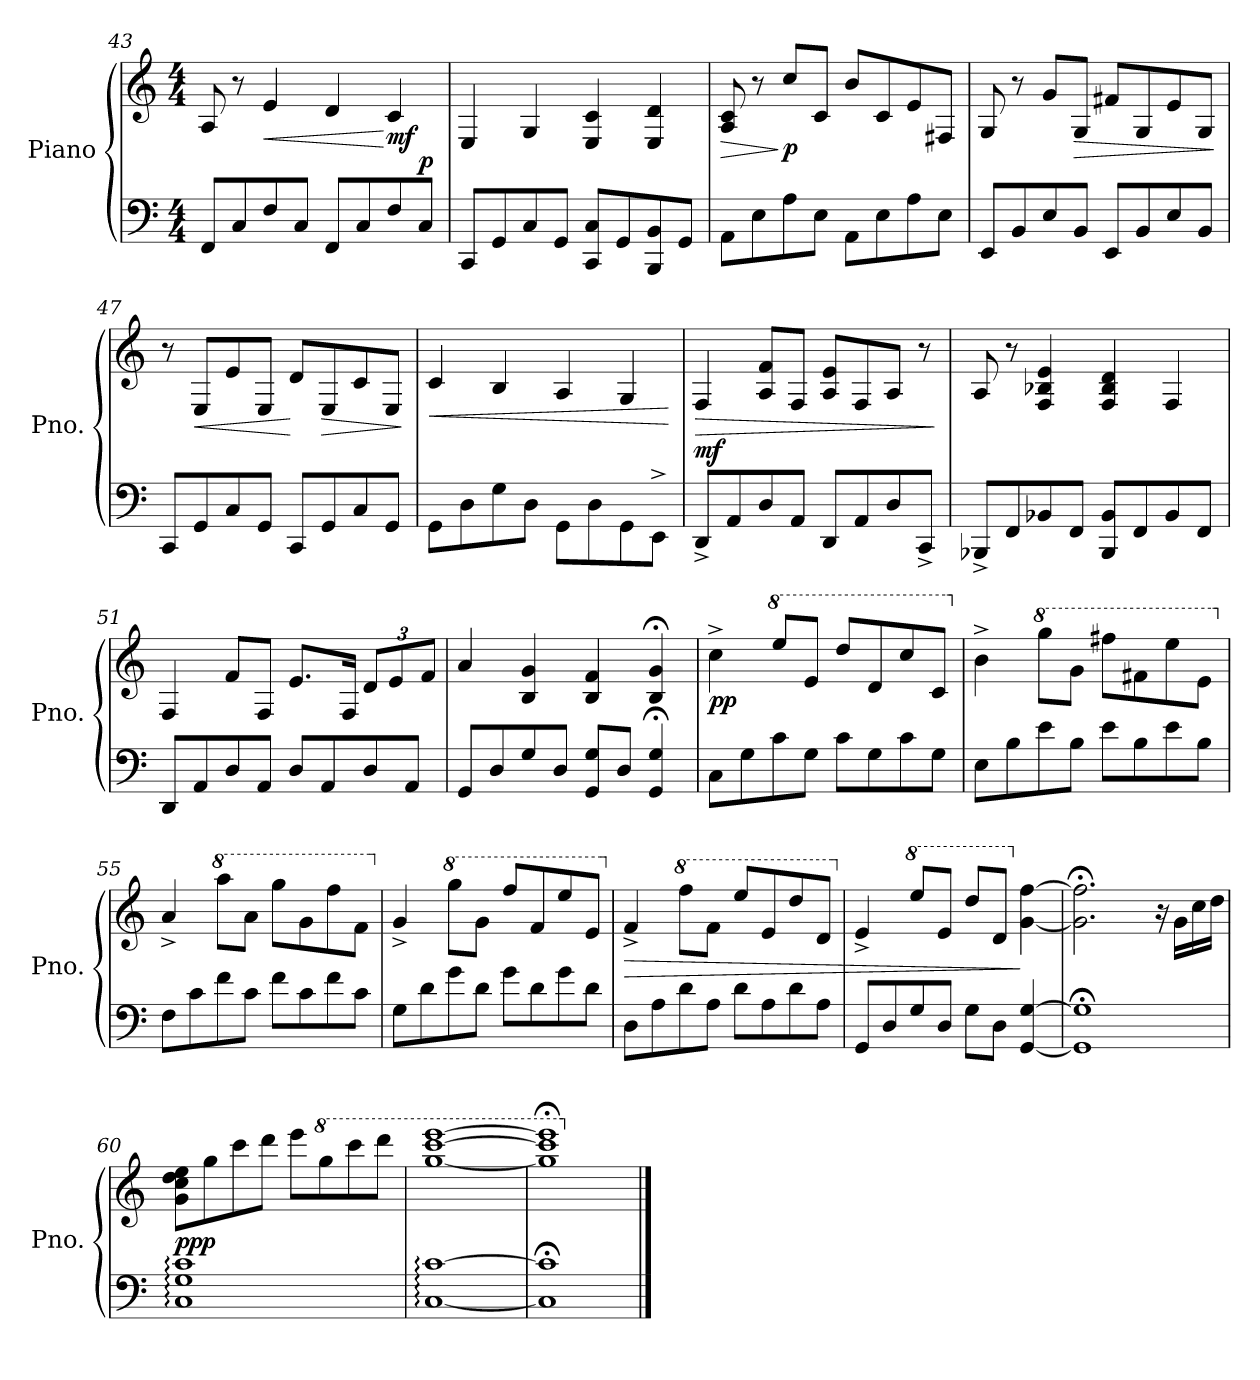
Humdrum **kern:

**kern	**kern	**dynam
*part1	*part1	*part1
*staff2	*staff1	*staff1/2
*I"Piano	*	*
*I'Pno.	*	*
*clefF4	*clefG2	*
*k[]	*k[]	*
*M4/4	*M4/4	*
=43	=43	=43
8FF/L	8A/	.
8C/	8r	.
!	!	!LO:HP:b
8F/	4e/	<
8C/J	.	.
8FF/L	4d/	.
8C/	.	.
!	!	!LO:DY:n=1:b
8F/	4c/	[ mf
!	!	!LO:DY:n=2:a=2
8C/J	.	p
=44	=44	=44
8CC/L	4E/	.
8GG/	.	.
8C/	4G/	.
8GG/J	.	.
8CC/ 8C/L	4E/ 4c/	.
8GG/	.	.
8BBB/ 8BB/	4E/ 4d/	.
8GG/J	.	.
!!LO:LB:g=z
=45	=45	=45
!	!	!LO:HP:b
8AA\L	8A/ 8c/	>
8E\	8r	.
!	!	!LO:DY:n=1:b
8A\	8cc/L	] p
8E\J	8c/J	.
8AA\L	8b/L	.
8E\	8c/	.
8A\	8e/	.
8E\J	8F#X/J	.
=46	=46	=46
8EE/L	8G/	.
8BB/	8r	.
8E/	8g/L	.
!	!	!LO:HP:b
8BB/J	8G/J	>
8EE/L	8f#X/L	.
8BB/	8G/	.
8E/	8e/	.
8BB/J	8G/J	.
.	.	]
=47	=47	=47
8CC/L	8r	.
!	!	!LO:HP:b
8GG/	8E/L	<
8C/	8e/	.
8GG/J	8E/J	.
8CC/L	8d/L	[
!	!	!LO:HP:b
8GG/	8E/	>
8C/	8c/	.
8GG/J	8E/J	.
.	.	]
=48	=48	=48
!	!	!LO:HP:b
8GG\L	4c/	<
8D\	.	.
8G\	4B/	.
8D\J	.	.
8GG\L	4A/	.
8D\	.	.
8GG\	4G/	.
8EE^\J	.	.
.	.	[
!!LO:LB:g=z
=49	=49	=49
!	!	!LO:HP:b
!	!	!LO:DY:n=1:a=2
8DD^/L	4F/	> mf
8AA/	.	.
8D/	8A/ 8f/L	.
8AA/J	8F/J	.
8DD/L	8A/ 8e/L	.
8AA/	8F/	.
8D/	8A/J	.
8CC^/J	8r	.
.	.	]
=50	=50	=50
8BBB-X^/L	8A/	.
8FF/	8r	.
8BB-X/	4F/ 4B-X/ 4e/	.
8FF/J	.	.
8BBB-/ 8BB-/L	4F/ 4B-/ 4d/	.
8FF/	.	.
8BB-/	4F/	.
8FF/J	.	.
=51	=51	=51
8DD/L	4F/	.
8AA/	.	.
8D/	8f/L	.
8AA/J	8F/J	.
8D/L	8.e/L	.
8AA/	.	.
.	16F/Jk	.
*	*Xbrackettup	*
8D/	12d/L	.
.	12e/	.
8AA/J	.	.
.	12f/J	.
=52	=52	=52
8GG/L	4a/	.
8D/	.	.
8G/	4B/ 4g/	.
8D/J	.	.
8GG/ 8G/L	4B/ 4f/	.
8D/J	.	.
4GG/; 4G/;	4B/;< 4g/;<	.
=53	=53	=53
!	!	!LO:DY:b
8C\L	4cc^\	pp
8G\	.	.
*	*8va	*
8c\	8eee/L	.
8G\J	8ee/J	.
8c\L	8ddd/L	.
8G\	8dd/	.
8c\	8ccc/	.
8G\J	8cc/J	.
!!LO:LB:g=z
=54	=54	=54
*	*X8va	*
8E\L	4b^\	.
8B\	.	.
*	*8va	*
8e\	8ggg\L	.
8B\J	8gg\J	.
8e\L	8fff#X\L	.
8B\	8ff#X\	.
8e\	8eee\	.
8B\J	8ee\J	.
=55	=55	=55
*	*X8va	*
8F\L	4a^/	.
8c\	.	.
*	*8va	*
8f\	8aaa\L	.
8c\J	8aa\J	.
8f\L	8ggg\L	.
8c\	8gg\	.
8f\	8fff\	.
8c\J	8ff\J	.
=56	=56	=56
*	*X8va	*
8G\L	4g^/	.
8d\	.	.
*	*8va	*
8g\	8ggg\L	.
8d\J	8gg\J	.
8g\L	8fff/L	.
8d\	8ff/	.
8g\	8eee/	.
8d\J	8ee/J	.
=57	=57	=57
*	*X8va	*
!	!	!LO:HP:b
8D\L	4f^/	>
8A\	.	.
*	*8va	*
8d\	8fff\L	.
8A\J	8ff\J	.
8d\L	8eee/L	.
8A\	8ee/	.
8d\	8ddd/	.
8A\J	8dd/J	.
!!LO:LB:g=z
=58	=58	=58
*	*X8va	*
8GG/L	4e^/	.
8D/	.	.
*	*8va	*
8G/	8eee/L	.
8D/J	8ee/J	.
8G\L	8ddd/L	.
8D\J	8dd/J	.
*	*X8va	*
[4GG/ [4G/	[4g\ [4ff\	]
=59	=59	=59
1GG]; 1G];	2.g\];< 2.ff\];<	.
.	16r	.
.	16g\LL	.
.	16cc\	.
.	16dd\JJ	.
=60	=60	=60
!	!	!LO:DY:a=2
1C: 1G: 1c:	8g\ 8cc\ 8dd\ 8ee\L	ppp
.	8gg\	.
.	8ccc\	.
.	8ddd\J	.
.	8eee\L	.
*	*8va	*
.	8ggg\	.
.	8cccc\	.
.	8dddd\J	.
=61	=61	=61
[1C: [1c:	[1ggg [1cccc [1eeee	.
=62	=62	=62
1C];< 1c];<	1ggg];< 1cccc];< 1eeee];<	.
*	*X8va	*
==	==	==
*-	*-	*-
